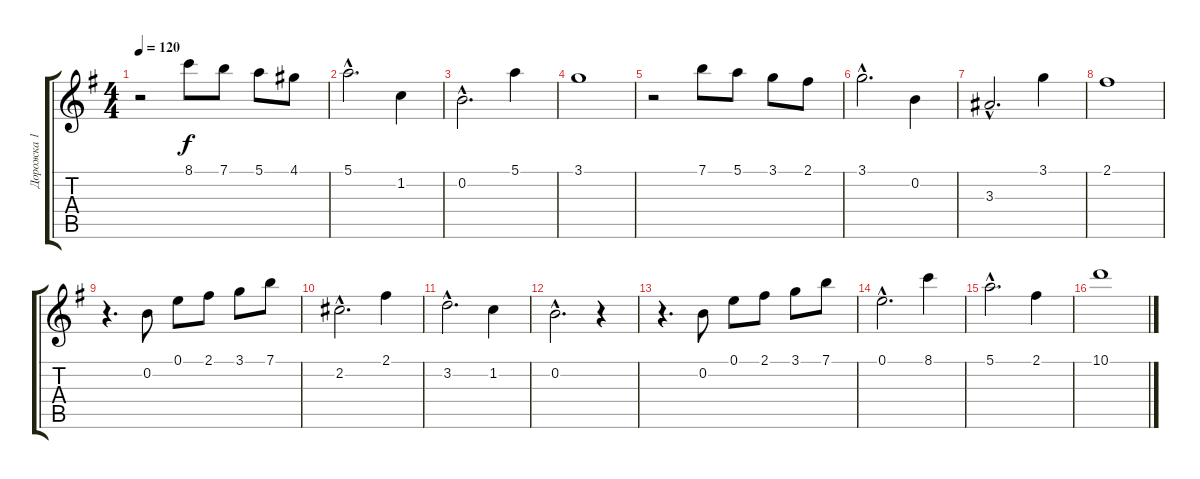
\track ("Дорожка 1" "Дорожка 1") {instrument acousticguitarnylon}
\staff {score tabs}
\tuning (E4 B3 G3 D3 A2 E2) {hide}
\ts (4 4)
\tempo 120
\clef g2
\ks g
r.2{dy f} 8.1.8 7.1.8 5.1.8 4.1.8 |
5.1{hac}.2{d} 1.2.4 |
0.2{hac}.2{d} 5.1.4 |
3.1.1 |
r.2 7.1.8 5.1.8 3.1.8 2.1.8 |
3.1{hac}.2{d} 0.2.4 |
3.3{hac}.2{d} 3.1.4 |
2.1.1 |
r.4{d} 0.2.8 0.1.8 2.1.8 3.1.8 7.1.8 |
2.2{hac}.2{d} 2.1.4 |
3.2{hac}.2{d} 1.2.4 |
0.2{hac}.2{d} r.4 |
r.4{d} 0.2.8 0.1.8 2.1.8 3.1.8 7.1.8 |
0.1{hac}.2{d} 8.1.4 |
5.1{hac}.2{d} 2.1.4 |
10.1.1
